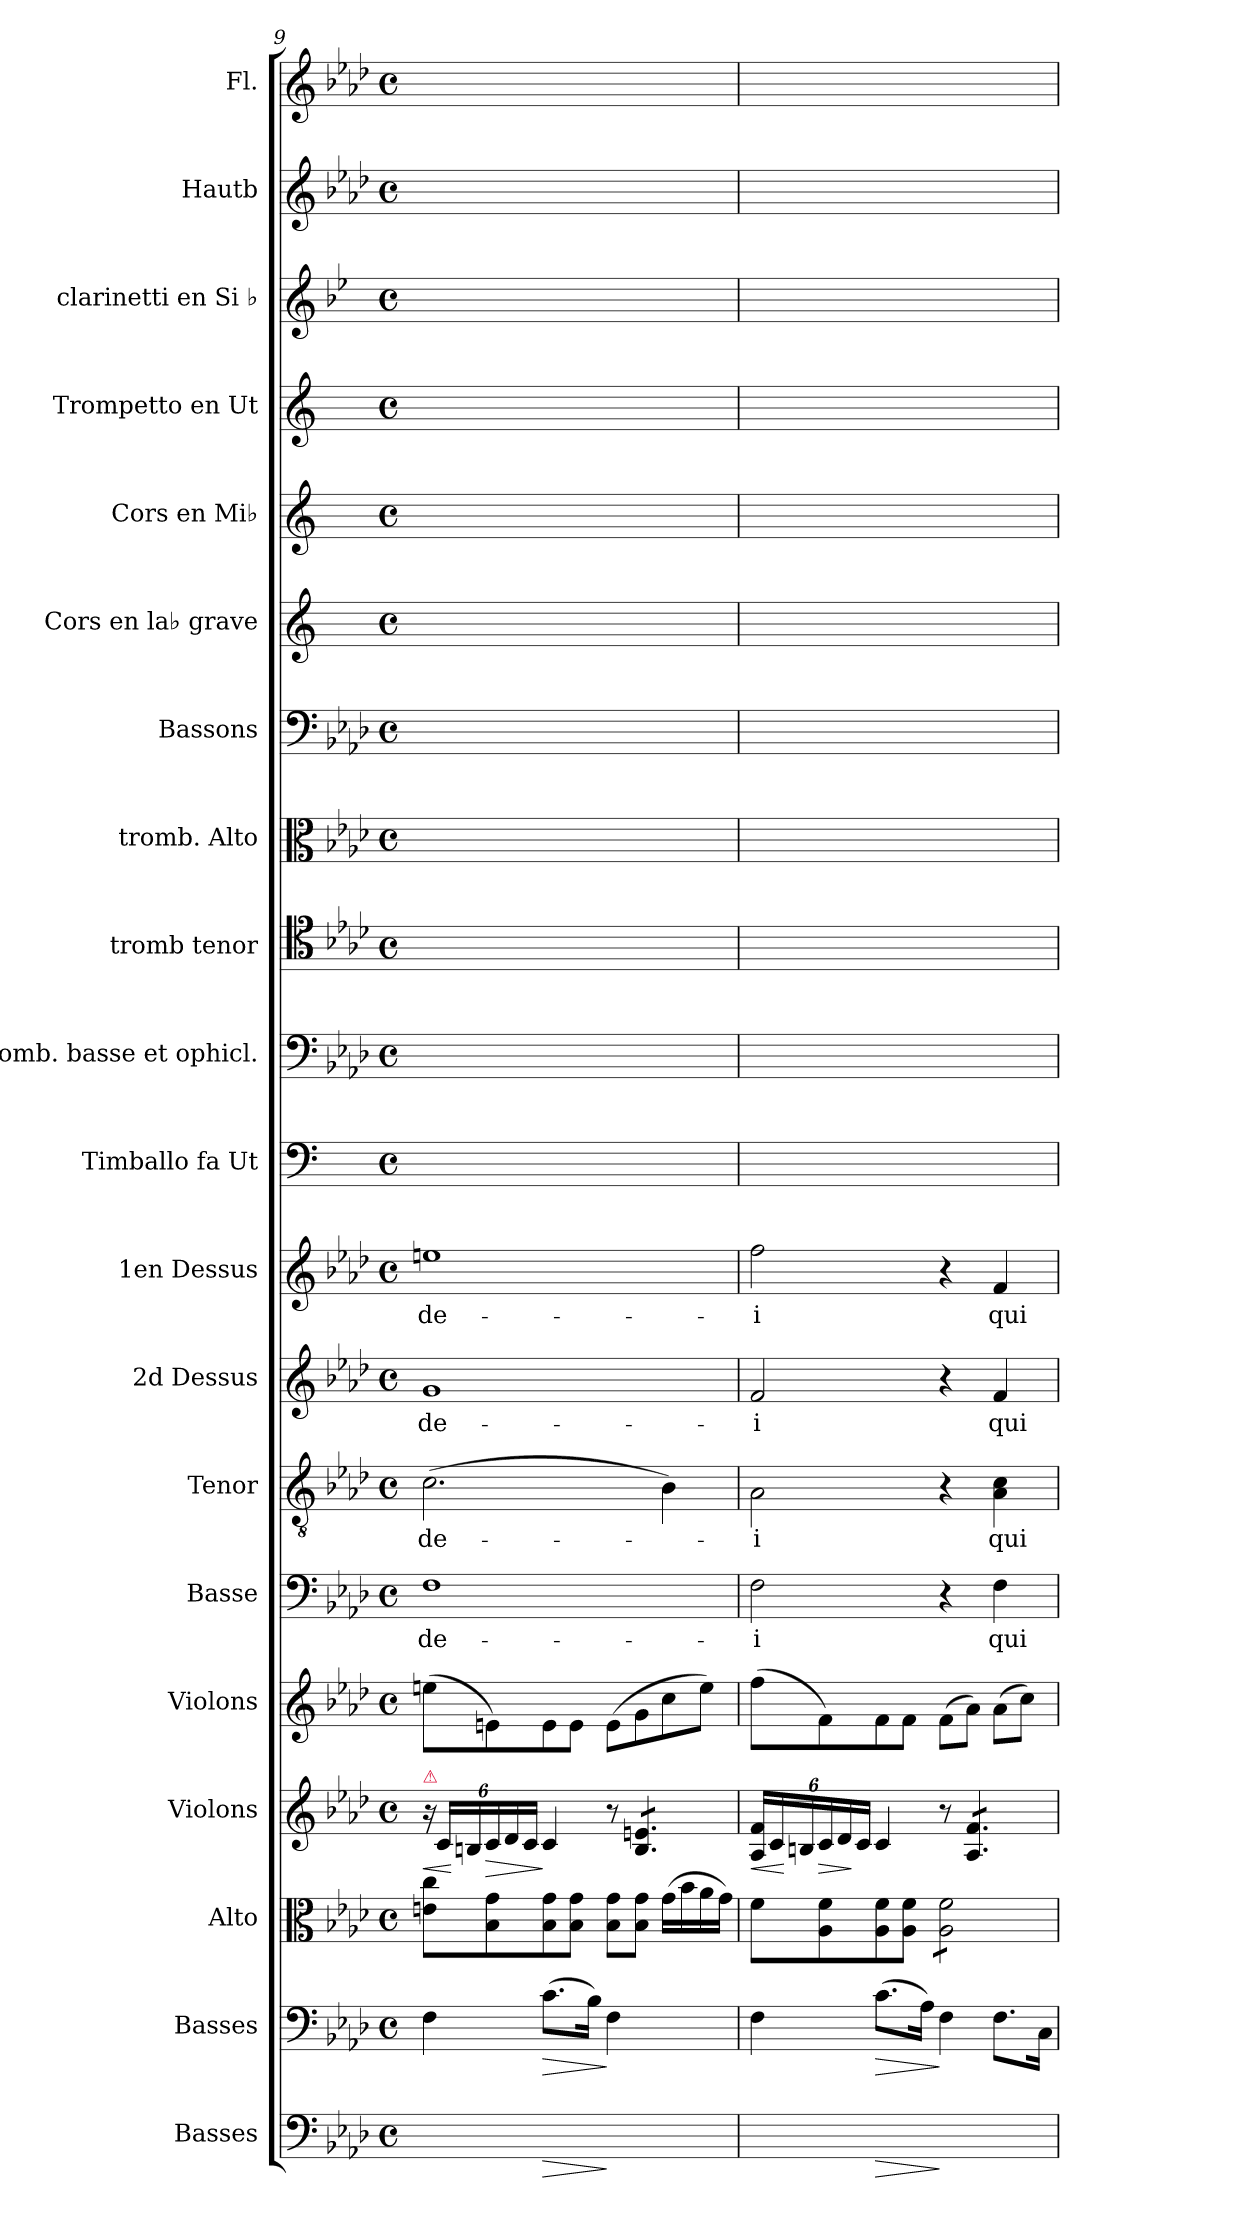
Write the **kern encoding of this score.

**kern	**dynam	**kern	**dynam	**kern	**kern	**dynam	**kern	**kern	**text	**kern	**text	**kern	**text	**kern	**text	**kern	**kern	**kern	**kern	**kern	**kern	**kern	**kern	**kern	**kern	**kern
*part20	*part20	*part19	*part19	*part18	*part17	*part17	*part16	*part15	*part15	*part14	*part14	*part13	*part13	*part12	*part12	*part11	*part10	*part9	*part8	*part7	*part6	*part5	*part4	*part3	*part2	*part1
*staff20	*staff20	*staff19	*staff19	*staff18	*staff17	*staff17	*staff16	*staff15	*staff15	*staff14	*staff14	*staff13	*staff13	*staff12	*staff12	*staff11	*staff10	*staff9	*staff8	*staff7	*staff6	*staff5	*staff4	*staff3	*staff2	*staff1
*I"Basses	*	*I"Basses	*	*I"Alto	*I"Violons	*	*I"Violons	*I"Basse	*	*I"Tenor	*	*I"2d Dessus	*	*I"1en Dessus	*	*I"Timballo fa Ut	*I"Tromb. basse et ophicl.	*I"tromb tenor	*I"tromb. Alto	*I"Bassons	*I"Cors en la♭ grave	*I"Cors en Mi♭	*I"Trompetto en Ut	*I"clarinetti en Si ♭	*I"Hautb	*I"Fl.
*	*	*	*	*I'A	*I'Vln	*	*I'Vln	*I'B	*	*I'T	*	*	*	*	*	*	*I'B	*I'T	*I'A	*I'Bsn	*	*	*	*I'Cl	*	*I'Fl
*clefF4	*	*clefF4	*	*clefC3	*clefG2	*	*clefG2	*clefF4	*	*clefGv2	*	*clefG2	*	*clefG2	*	*clefF4	*clefF4	*clefC4	*clefC3	*clefF4	*clefG2	*clefG2	*clefG2	*clefG2	*clefG2	*clefG2
*	*	*	*	*	*	*	*	*	*	*	*	*	*	*	*	*	*	*	*	*	*ITrd2c4	*ITrd5c9	*	*ITrd1c2	*	*
*k[b-e-a-d-]	*	*k[b-e-a-d-]	*	*k[b-e-a-d-]	*k[b-e-a-d-]	*	*k[b-e-a-d-]	*k[b-e-a-d-]	*	*k[b-e-a-d-]	*	*k[b-e-a-d-]	*	*k[b-e-a-d-]	*	*	*k[b-e-a-d-]	*k[b-e-a-d-]	*k[b-e-a-d-]	*k[b-e-a-d-]	*	*	*	*k[b-e-a-d-]	*k[b-e-a-d-]	*k[b-e-a-d-]
*f:	*	*f:	*	*f:	*f:	*	*f:	*f:	*	*f:	*	*f:	*	*f:	*	*	*f:	*f:	*f:	*f:	*	*	*	*f:	*f:	*f:
*M4/4	*	*M4/4	*	*M4/4	*M4/4	*	*M4/4	*M4/4	*	*M4/4	*	*M4/4	*	*M4/4	*	*M4/4	*M4/4	*M4/4	*M4/4	*M4/4	*M4/4	*M4/4	*M4/4	*M4/4	*M4/4	*M4/4
*met(c)	*	*met(c)	*	*met(c)	*met(c)	*	*met(c)	*met(c)	*	*met(c)	*	*met(c)	*	*met(c)	*	*met(c)	*met(c)	*met(c)	*met(c)	*met(c)	*met(c)	*met(c)	*met(c)	*met(c)	*met(c)	*met(c)
*	*	*	*	*	*Xbrackettup	*	*	*	*	*	*	*	*	*	*	*	*	*	*	*	*	*	*	*	*	*
=9	=9	=9	=9	=9	=9	=9	=9	=9	=9	=9	=9	=9	=9	=9	=9	=9	=9	=9	=9	=9	=9	=9	=9	=9	=9	=9
!	!	!	!	!	!LO:TX:a:color=crimson:t=⚠	!	!	!	!	!	!	!	!	!	!	!	!	!	!	!	!	!	!	!	!	!
!	!	!	!	!	!	!LO:HP:b	!	!	!LO:LY:i	!	!LO:LY:i	!	!LO:LY:i	!	!	!	!	!	!	!	!	!	!	!	!	!
4F\yy	.	4F\	.	8en\ 8cc\L	24r	<	(8een\L	1F\	de-	(2.c\	de-	1g/	de-	1een\	de-	1ryy	1ryy	1ryy	1ryy	1ryy	1ryy	1ryy	1ryy	1ryy	1ryy	1ryy
.	.	.	.	.	24c/LL	.	.	.	.	.	.	.	.	.	.	.	.	.	.	.	.	.	.	.	.	.
.	.	.	.	.	24Bn/	[	.	.	.	.	.	.	.	.	.	.	.	.	.	.	.	.	.	.	.	.
!	!	!	!	!	!	!LO:HP:b	!	!	!	!	!	!	!	!	!	!	!	!	!	!	!	!	!	!	!	!
.	.	.	.	8B-\ 8g\	24c/	>	8en\)	.	.	.	.	.	.	.	.	.	.	.	.	.	.	.	.	.	.	.
.	.	.	.	.	24d-/	.	.	.	.	.	.	.	.	.	.	.	.	.	.	.	.	.	.	.	.	.
.	.	.	.	.	24c/JJ	.	.	.	.	.	.	.	.	.	.	.	.	.	.	.	.	.	.	.	.	.
!	!LO:HP:b	!	!LO:HP:b	!	!	!	!	!	!	!	!	!	!	!	!	!	!	!	!	!	!	!	!	!	!	!
(8.c\Lyy	>	(8.c\L	>	8B-\ 8g\	4c/	]	8e\	.	.	.	.	.	.	.	.	.	.	.	.	.	.	.	.	.	.	.
.	.	.	.	8B-\ 8g\J	.	.	8e\J	.	.	.	.	.	.	.	.	.	.	.	.	.	.	.	.	.	.	.
16B-\Jkyy)	.	16B-\Jk)	.	.	.	.	.	.	.	.	.	.	.	.	.	.	.	.	.	.	.	.	.	.	.	.
4F\yy	]	4F\	]	8B-\ 8g\L	8r	.	(8e\L	.	.	.	.	.	.	.	.	.	.	.	.	.	.	.	.	.	.	.
*	*	*	*	*	*tremolo	*	*	*	*	*	*	*	*	*	*	*	*	*	*	*	*	*	*	*	*	*
.	.	.	.	8B-\ 8g\J	8B/ 8en/L	.	8g\	.	.	.	.	.	.	.	.	.	.	.	.	.	.	.	.	.	.	.
4ryy	.	4ryy	.	(16g\LL	8B/ 8en/	.	8cc\	.	.	4B-\)	.	.	.	.	.	.	.	.	.	.	.	.	.	.	.	.
.	.	.	.	16b-\	.	.	.	.	.	.	.	.	.	.	.	.	.	.	.	.	.	.	.	.	.	.
.	.	.	.	16a-\	8B/ 8en/J	.	8ee\J)	.	.	.	.	.	.	.	.	.	.	.	.	.	.	.	.	.	.	.
*	*	*	*	*	*Xtremolo	*	*	*	*	*	*	*	*	*	*	*	*	*	*	*	*	*	*	*	*	*
.	.	.	.	16g\JJ)	.	.	.	.	.	.	.	.	.	.	.	.	.	.	.	.	.	.	.	.	.	.
=10	=10	=10	=10	=10	=10	=10	=10	=10	=10	=10	=10	=10	=10	=10	=10	=10	=10	=10	=10	=10	=10	=10	=10	=10	=10	=10
!	!	!	!	!	!	!LO:HP:b	!	!	!LO:LY:i	!	!LO:LY:i	!	!LO:LY:i	!	!	!	!	!	!	!	!	!	!	!	!	!
4F\yy	.	4F\	.	8f\L	24A-/ 24f/LL	<	(8ff\L	2F\	-i	2A-\	-i	2f/	-i	2ff\	-i	1ryy	1ryy	1ryy	1ryy	1ryy	1ryy	1ryy	1ryy	1ryy	1ryy	1ryy
.	.	.	.	.	24c/	.	.	.	.	.	.	.	.	.	.	.	.	.	.	.	.	.	.	.	.	.
.	.	.	.	.	24Bn/	[	.	.	.	.	.	.	.	.	.	.	.	.	.	.	.	.	.	.	.	.
!	!	!	!	!	!	!LO:HP:b	!	!	!	!	!	!	!	!	!	!	!	!	!	!	!	!	!	!	!	!
.	.	.	.	8A-\ 8f\	24c/	>	8f\)	.	.	.	.	.	.	.	.	.	.	.	.	.	.	.	.	.	.	.
.	.	.	.	.	24d-/	.	.	.	.	.	.	.	.	.	.	.	.	.	.	.	.	.	.	.	.	.
.	.	.	.	.	24c/JJ	]	.	.	.	.	.	.	.	.	.	.	.	.	.	.	.	.	.	.	.	.
!	!LO:HP:b	!	!LO:HP:b	!	!	!	!	!	!	!	!	!	!	!	!	!	!	!	!	!	!	!	!	!	!	!
8.c\Lyy	>	(8.c\L	>	8A-\ 8f\	4c/	.	8f\	.	.	.	.	.	.	.	.	.	.	.	.	.	.	.	.	.	.	.
.	.	.	.	8A-\ 8f\J	.	.	8f\J	.	.	.	.	.	.	.	.	.	.	.	.	.	.	.	.	.	.	.
16A-\Jkyy	.	16A-\Jk)	.	.	.	.	.	.	.	.	.	.	.	.	.	.	.	.	.	.	.	.	.	.	.	.
*	*	*	*	*tremolo	*	*	*	*	*	*	*	*	*	*	*	*	*	*	*	*	*	*	*	*	*	*
4F\yy	]	4F\	]	8A-\ 8f\L	8r	.	(8f\L	4r	.	4r	.	4r	.	4r	.	.	.	.	.	.	.	.	.	.	.	.
*	*	*	*	*	*tremolo	*	*	*	*	*	*	*	*	*	*	*	*	*	*	*	*	*	*	*	*	*
.	.	.	.	8A-\ 8f\	8A-/ 8f/L	.	8a-\J)	.	.	.	.	.	.	.	.	.	.	.	.	.	.	.	.	.	.	.
!	!	!	!	!	!	!	!	!	!LO:LY:i	!	!LO:LY:i	!	!LO:LY:i	!	!	!	!	!	!	!	!	!	!	!	!	!
8.F\Lyy	.	8.F\L	.	8A-\ 8f\	8A-/ 8f/	.	(8a-\L	4F\	qui	4A-\ 4c\	qui	4f/	qui	4f/	qui	.	.	.	.	.	.	.	.	.	.	.
.	.	.	.	8A-\ 8f\J	8A-/ 8f/J	.	8cc\J)	.	.	.	.	.	.	.	.	.	.	.	.	.	.	.	.	.	.	.
*	*	*	*	*	*Xtremolo	*	*	*	*	*	*	*	*	*	*	*	*	*	*	*	*	*	*	*	*	*
*	*	*	*	*Xtremolo	*	*	*	*	*	*	*	*	*	*	*	*	*	*	*	*	*	*	*	*	*	*
16C\Jkyy	.	16C\Jk	.	.	.	.	.	.	.	.	.	.	.	.	.	.	.	.	.	.	.	.	.	.	.	.
=	=	=	=	=	=	=	=	=	=	=	=	=	=	=	=	=	=	=	=	=	=	=	=	=	=	=
*-	*-	*-	*-	*-	*-	*-	*-	*-	*-	*-	*-	*-	*-	*-	*-	*-	*-	*-	*-	*-	*-	*-	*-	*-	*-	*-
